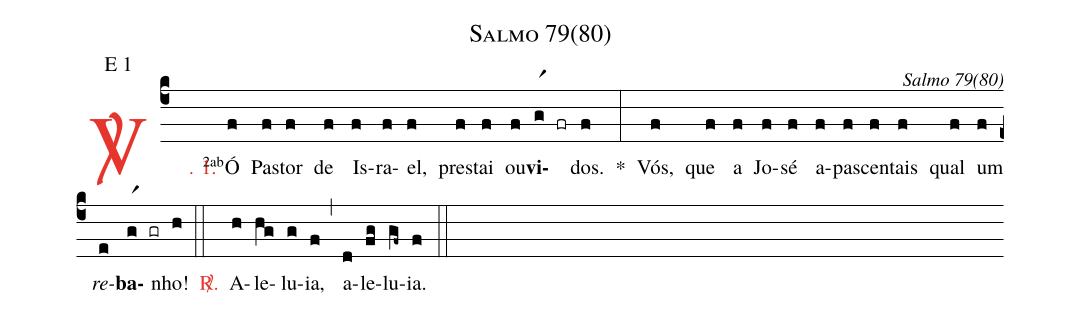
name: Salmo 79(80);
mode: E 1;
commentary: Salmo 79(80);
%%
(c4)

<c><sp>V/</sp>. 1.</c>() <v>\VSup{2ab}</v>Ó(f) Pas(f)tor(f) de(f) Is(f)ra(f)el,(f) pres(f)tai(f) ou(f)<b>vi</b>(gr1 fr)dos.(f) *(:) Vós,(f) que(f) a(f) Jo(f)sé(f) a(f)pas(f)cen(f)tais(f) qual(f) um(f) <i>re</i>(e)<b>ba</b>(gr1 gr)nho!(h) (::)

<nlba><c><sp>R/</sp>.</c>() A</nlba>(h)le(hg)lu(g)ia,(f) (,) a(d)le(fg)lu(gf~)ia.(f) (::)
